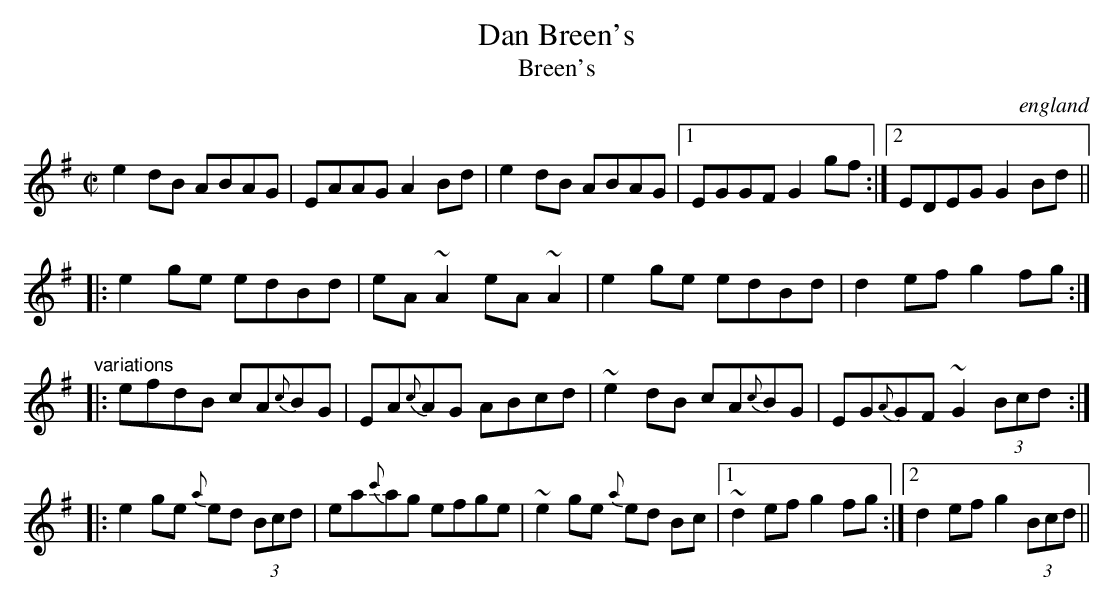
X:1
T:Dan Breen's
T:Breen's
O:england
M:C|
K:Ador
e2dB ABAG|EAAG A2Bd|e2dB ABAG|1 EGGF G2gf:|2 EDEG G2Bd||
|:e2ge edBd|eA~A2 eA~A2|e2ge edBd|d2ef g2fg:|
"variations"
|:efdB cA{c}BG|EA{c}AG ABcd|~e2dB cA{c}BG|EG{A}GF ~G2 (3Bcd:|
|:e2ge {a}ed (3Bcd|ea{c'}ag efge|~e2ge {a}ed Bc|1 ~d2ef g2fg:|2 d2ef g2 (3Bcd||
